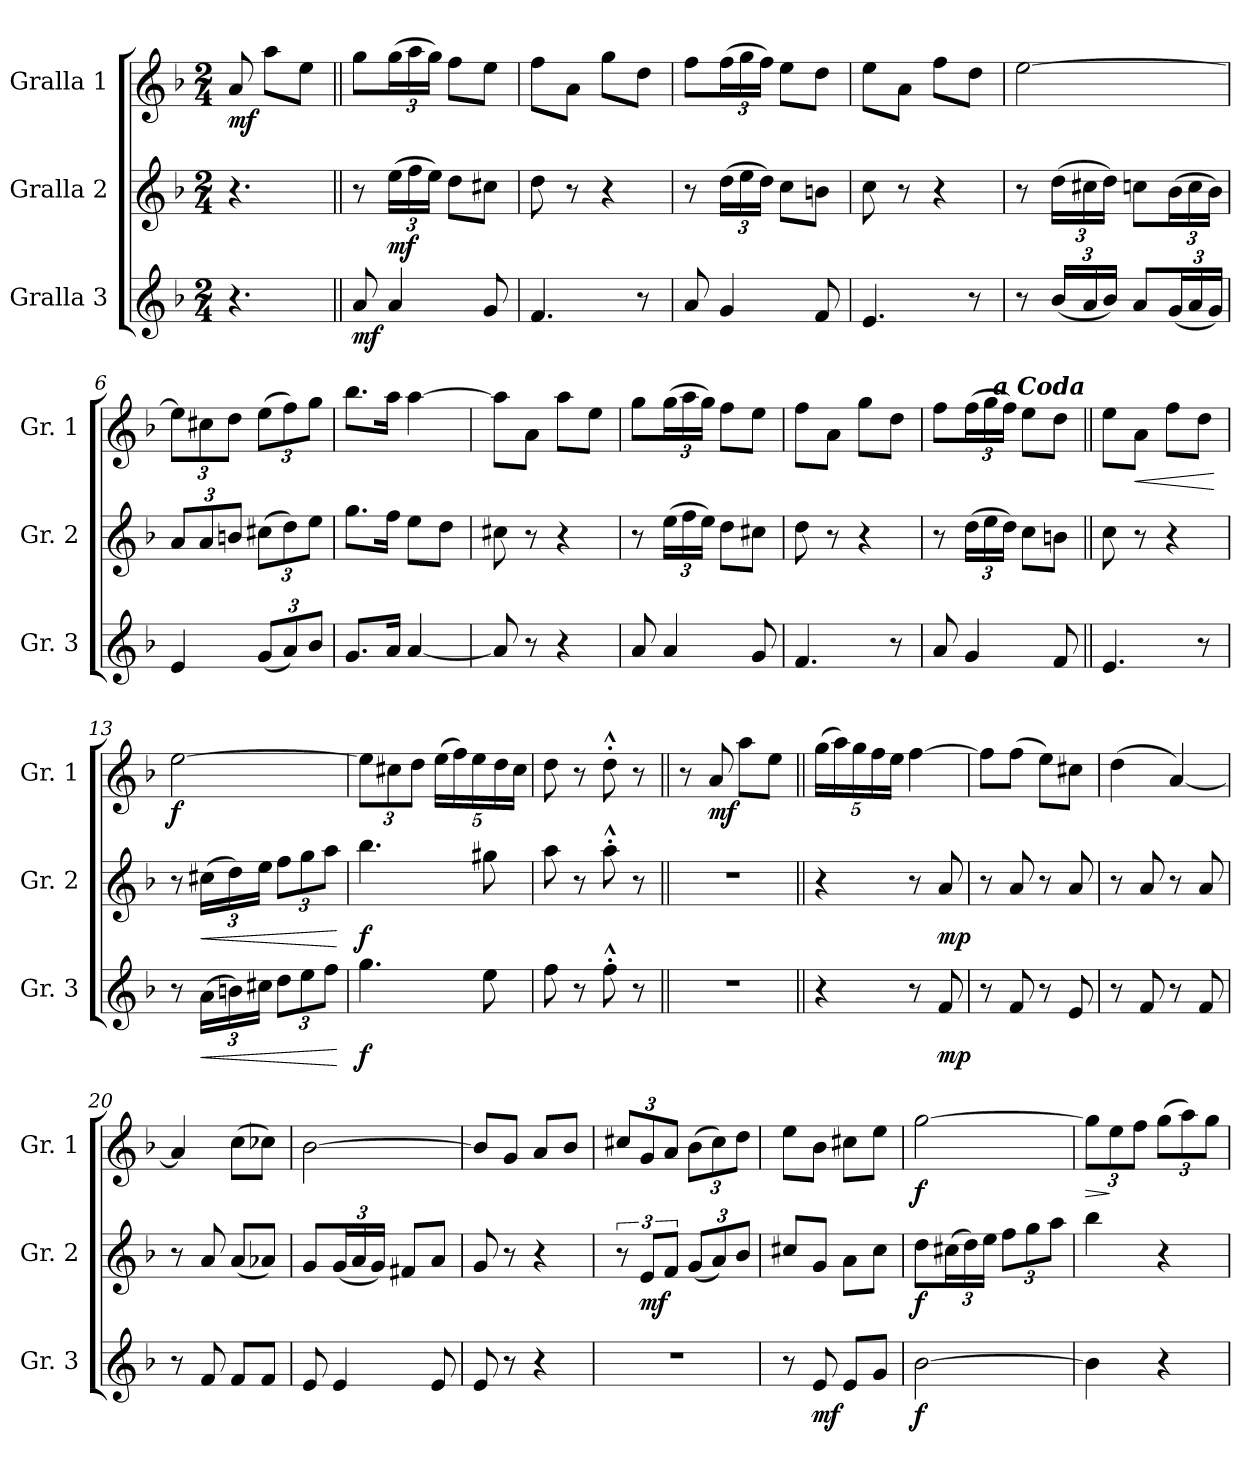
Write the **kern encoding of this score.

**kern	**dynam	**kern	**dynam	**kern	**dynam
*part3	*part3	*part2	*part2	*part1	*part1
*staff3	*staff3	*staff2	*staff2	*staff1	*staff1
*I"Gralla 3	*	*I"Gralla 2	*	*I"Gralla 1	*
*I'Gr. 3	*	*I'Gr. 2	*	*I'Gr. 1	*
*clefG2	*	*clefG2	*	*clefG2	*
*k[b-]	*	*k[b-]	*	*k[b-]	*
*d:	*	*d:	*	*d:	*
*M2/4	*	*M2/4	*	*M2/4	*
*MM112	*	*MM112	*	*MM112	*
=	=	=	=	=	=
!	!	!	!	!	!LO:DY:b
4.r	.	4.r	.	8a/	mf
.	.	.	.	8aa\L	.
.	.	.	.	8ee\J	.
=1||	=1||	=1||	=1||	=1||	=1||
!	!LO:DY:b	!	!	!	!
8a/	mf	8r	.	8gg\L	.
!	!	!	!LO:DY:b	!	!
4a/	.	(>24ee\LL	mf	(>24gg\L	.
.	.	24ff\	.	24aa\	.
.	.	24ee\JJ)	.	24gg\JJ)	.
.	.	8dd\L	.	8ff\L	.
8g/	.	8cc#X\J	.	8ee\J	.
=2	=2	=2	=2	=2	=2
4.f/	.	8dd\	.	8ff\L	.
.	.	8r	.	8a\J	.
.	.	4r	.	8gg\L	.
8r	.	.	.	8dd\J	.
=3	=3	=3	=3	=3	=3
8a/	.	8r	.	8ff\L	.
4g/	.	(>24dd\LL	.	(>24ff\L	.
.	.	24ee\	.	24gg\	.
.	.	24dd\JJ)	.	24ff\JJ)	.
.	.	8cc\L	.	8ee\L	.
8f/	.	8bn\J	.	8dd\J	.
=4	=4	=4	=4	=4	=4
4.e/	.	8cc\	.	8ee\L	.
.	.	8r	.	8a\J	.
.	.	4r	.	8ff\L	.
8r	.	.	.	8dd\J	.
=5	=5	=5	=5	=5	=5
8r	.	8r	.	[2ee\	.
(<24b-/LL	.	(>24dd\LL	.	.	.
24a/	.	24cc#X\	.	.	.
24b-/JJ)	.	24dd\JJ)	.	.	.
8a/L	.	8ccn\L	.	.	.
(<24g/L	.	(>24b-\L	.	.	.
24a/	.	24cc\	.	.	.
24g/JJ)	.	24b-\JJ)	.	.	.
=6	=6	=6	=6	=6	=6
4e/	.	12a/L	.	12ee\L]	.
.	.	12a/	.	12cc#X\	.
.	.	12bn/J	.	12dd\J	.
(<12g/L	.	(>12cc#X\L	.	(>12ee\L	.
12a/)	.	12dd\)	.	12ff\)	.
12b-/J	.	12ee\J	.	12gg\J	.
!!LO:LB:g=z
=7	=7	=7	=7	=7	=7
8.g/L	.	8.gg\L	.	8.bb-\L	.
16a/Jk	.	16ff\Jk	.	16aa\Jk	.
[4a/	.	8ee\L	.	[4aa\	.
.	.	8dd\J	.	.	.
=8	=8	=8	=8	=8	=8
8a/]	.	8cc#X\	.	8aa\L]	.
8r	.	8r	.	8a\J	.
4r	.	4r	.	8aa\L	.
.	.	.	.	8ee\J	.
=9	=9	=9	=9	=9	=9
8a/	.	8r	.	8gg\L	.
4a/	.	(>24ee\LL	.	(>24gg\L	.
.	.	24ff\	.	24aa\	.
.	.	24ee\JJ)	.	24gg\JJ)	.
.	.	8dd\L	.	8ff\L	.
8g/	.	8cc#X\J	.	8ee\J	.
=10	=10	=10	=10	=10	=10
4.f/	.	8dd\	.	8ff\L	.
.	.	8r	.	8a\J	.
.	.	4r	.	8gg\L	.
8r	.	.	.	8dd\J	.
=11	=11	=11	=11	=11	=11
8a/	.	8r	.	8ff\L	.
4g/	.	(>24dd\LL	.	(>24ff\L	.
.	.	24ee\	.	24gg\	.
.	.	24dd\JJ)	.	24ff\JJ)	.
.	.	8cc\L	.	8ee\L	.
8f/	.	8bn\J	.	8dd\J	.
!	!	!	!	!LO:TX:a:Bi:rj:t=a Coda	!
=12||	=12||	=12||	=12||	=12||	=12||
4.e/	.	8cc\	.	8ee\L	.
!	!	!	!	!	!LO:HP:b
.	.	8r	.	8a\J	<
.	.	4r	.	8ff\L	.
8r	.	.	.	8dd\J	.
.	.	.	.	.	[
=13	=13	=13	=13	=13	=13
!	!	!	!	!	!LO:DY:b
8r	.	8r	.	[2ee\	f
!	!LO:HP:b	!	!LO:HP:b	!	!
(>24a\LL	<	(>24cc#X\LL	<	.	.
24bn\)	.	24dd\)	.	.	.
24cc#X\JJ	.	24ee\JJ	.	.	.
12dd\L	.	12ff\L	.	.	.
12ee\	.	12gg\	.	.	.
12ff\J	.	12aa\J	.	.	.
.	[	.	[	.	.
!!LO:LB:g=z
=14	=14	=14	=14	=14	=14
!	!LO:DY:b	!	!LO:DY:b	!	!
4.gg\	f	4.bb-\	f	12ee\L]	.
.	.	.	.	12cc#X\	.
.	.	.	.	12dd\J	.
.	.	.	.	(>20ee\LL	.
.	.	.	.	20ff\)	.
.	.	.	.	20ee\	.
8ee\	.	8gg#X\	.	.	.
.	.	.	.	20dd\	.
.	.	.	.	20cc#\JJ	.
=15	=15	=15	=15	=15	=15
8ff\	.	8aa\	.	8dd\	.
8r	.	8r	.	8r	.
8ff^^>'>\	.	8aa^^>'>\	.	8dd^^>'>\	.
8r	.	8r	.	8r	.
=16||	=16||	=16||	=16||	=16||	=16||
2r	.	2r	.	8r	.
!	!	!	!	!	!LO:DY:b
.	.	.	.	8a/	mf
.	.	.	.	8aa\L	.
.	.	.	.	8ee\J	.
=17||	=17||	=17||	=17||	=17||	=17||
4r	.	4r	.	(>20gg\LL	.
.	.	.	.	20aa\)	.
.	.	.	.	20gg\	.
.	.	.	.	20ff\	.
.	.	.	.	20ee\JJ	.
8r	.	8r	.	[4ff\	.
!	!LO:DY:b	!	!LO:DY:b	!	!
8f/	mp	8a/	mp	.	.
=18	=18	=18	=18	=18	=18
8r	.	8r	.	8ff\L]	.
8f/	.	8a/	.	(>8ff\J	.
8r	.	8r	.	8ee\L)	.
8e/	.	8a/	.	8cc#X\J	.
=19	=19	=19	=19	=19	=19
8r	.	8r	.	(>4dd\	.
8f/	.	8a/	.	.	.
8r	.	8r	.	[4a/)	.
8f/	.	8a/	.	.	.
=20	=20	=20	=20	=20	=20
8r	.	8r	.	4a/]	.
8f/	.	8a/	.	.	.
8f/L	.	(<8a/L	.	(>8cc\L	.
8f/J	.	8a-X/J)	.	8cc-X\J)	.
=21	=21	=21	=21	=21	=21
8e/	.	8g/L	.	[2b-\	.
4e/	.	(<24g/L	.	.	.
.	.	24a/	.	.	.
.	.	24g/JJ)	.	.	.
.	.	8f#X/L	.	.	.
8e/	.	8a/J	.	.	.
!!LO:LB:g=z
=22	=22	=22	=22	=22	=22
8e/	.	8g/	.	8b-/L]	.
8r	.	8r	.	8g/J	.
4r	.	4r	.	8a/L	.
.	.	.	.	8b-/J	.
=23	=23	=23	=23	=23	=23
2r	.	12r	.	12cc#X/L	.
!	!	!	!LO:DY:b	!	!
.	.	12e/L	mf	12g/	.
.	.	12f/J	.	12a/J	.
.	.	(<12g/L	.	(>12b-\L	.
.	.	12a/)	.	12cc#\)	.
.	.	12b-/J	.	12dd\J	.
=24	=24	=24	=24	=24	=24
8r	.	8cc#X/L	.	8ee\L	.
!	!LO:DY:b	!	!	!	!
8e/	mf	8g/J	.	8b-\J	.
8e/L	.	8a\L	.	8cc#X\L	.
8g/J	.	8cc#\J	.	8ee\J	.
=25	=25	=25	=25	=25	=25
!	!LO:DY:b	!	!LO:DY:b	!	!LO:DY:b
[2b-\	f	8dd\L	f	[2gg\	f
.	.	(>24cc#X\L	.	.	.
.	.	24dd\)	.	.	.
.	.	24ee\JJ	.	.	.
.	.	12ff\L	.	.	.
.	.	12gg\	.	.	.
.	.	12aa\J	.	.	.
=26	=26	=26	=26	=26	=26
!	!	!	!	!	!LO:HP:b
4b-\]	.	4bb-\	.	12gg\L]	>
.	.	.	.	12ee\	]
.	.	.	.	12ff\J	.
4r	.	4r	.	(>12gg\L	.
.	.	.	.	12aa\)	.
.	.	.	.	12gg\J	.
=	=	=	=	=	=
*-	*-	*-	*-	*-	*-
